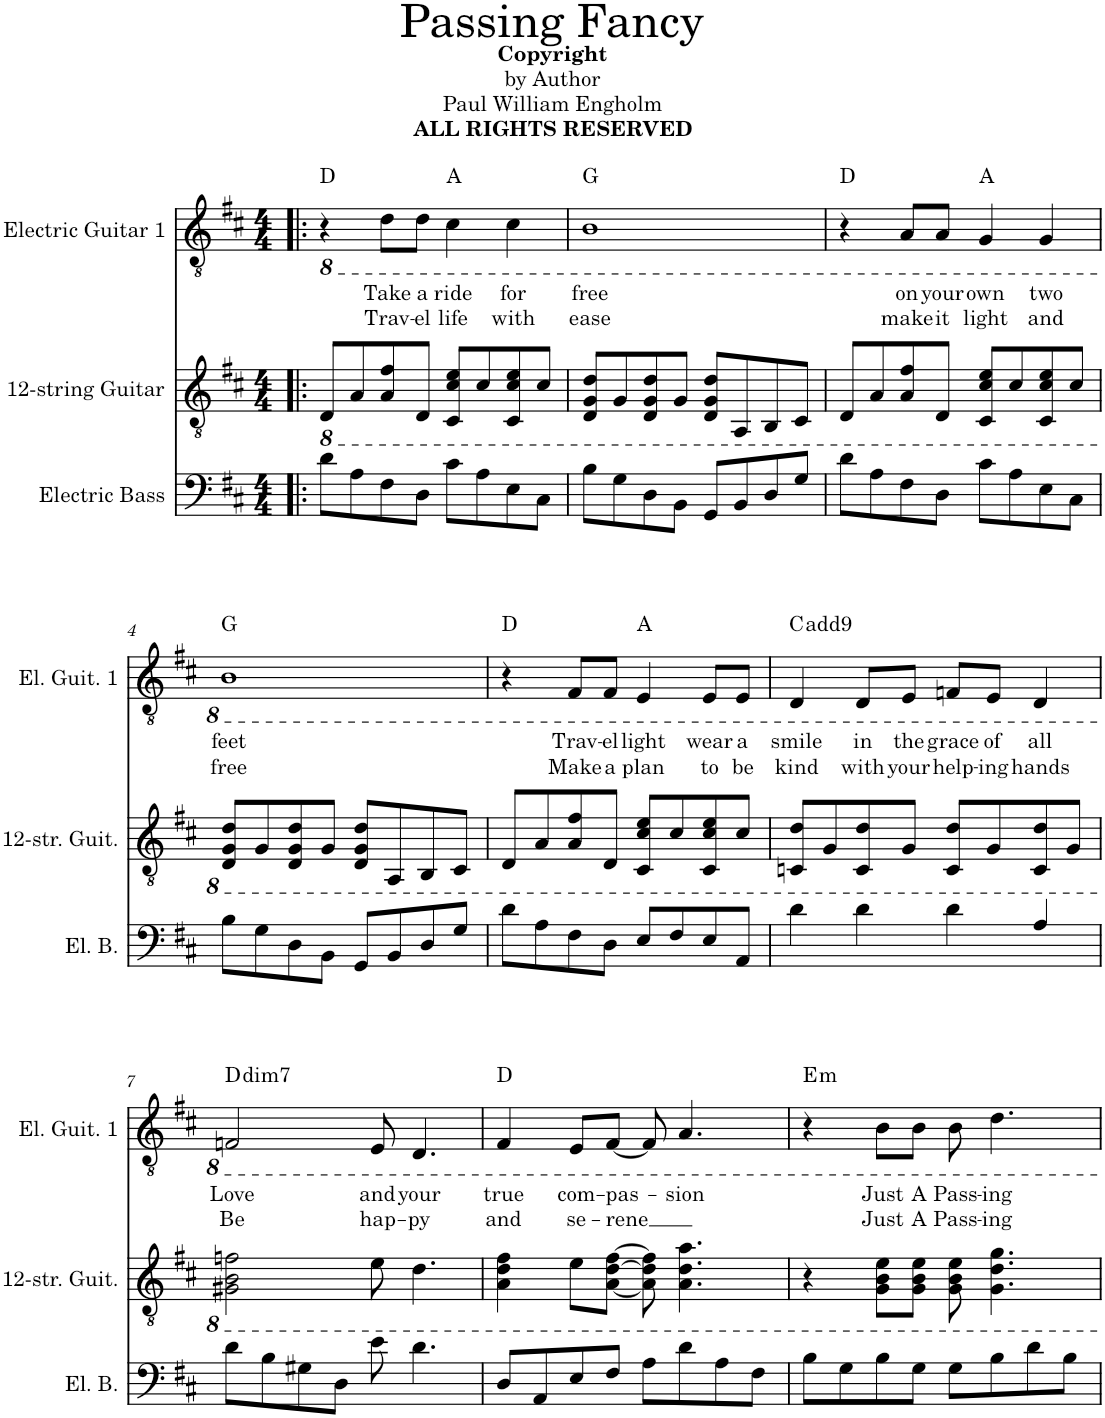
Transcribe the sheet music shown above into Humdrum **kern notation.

**kern	**kern	**kern	**text	**text	**harte
*part3	*part2	*part1	*part1	*part1	*part1
*staff3	*staff2	*staff1	*staff1	*staff1	*
*I"Electric Bass	*I"12-string Guitar	*I"Electric Guitar 1	*	*	*
*I'El. B.	*I'12-str. Guit.	*I'El. Guit. 1	*	*	*
*clefF4	*clefGv2	*clefGv2	*	*	*
*Trd7c12	*Trd-7c-12	*Trd-7c-12	*	*	*
*k[f#c#]	*k[f#c#]	*k[f#c#]	*	*	*
*M4/4	*M4/4	*M4/4	*	*	*
=1!|:	=1!|:	=1!|:	=1!|:	=1!|:	=1!|:
8d\L	8DD/L	4r	.	.	D:maj
8A\	8AA/	.	.	.	.
!	!	!	!LO:LY:b	!LO:LY:b	!
8F#\	8AA/ 8F#/	8D\L	Take	Trav-	.
!	!	!	!LO:LY:b	!LO:LY:b	!
8D\J	8DD/J	8D\J	a	-el	.
!	!	!	!LO:LY:b	!LO:LY:b	!
8c#\L	8CC#/ 8C#/ 8E/L	4C#\	ride	life	A:maj
8A\	8C#/	.	.	.	.
!	!	!	!LO:LY:b	!LO:LY:b	!
8E\	8CC#/ 8C#/ 8E/	4C#\	for	with	.
8C#\J	8C#/J	.	.	.	.
=2	=2	=2	=2	=2	=2
!	!	!	!LO:LY:b	!LO:LY:b	!
8B\L	8DD/ 8GG/ 8D/L	1BB	free	ease	G:maj
8G\	8GG/	.	.	.	.
8D\	8DD/ 8GG/ 8D/	.	.	.	.
8BB\J	8GG/J	.	.	.	.
8GG/L	8DD/ 8GG/ 8D/L	.	.	.	.
8BB/	8AAA/	.	.	.	.
8D/	8BBB/	.	.	.	.
8G/J	8CC#/J	.	.	.	.
=3	=3	=3	=3	=3	=3
8d\L	8DD/L	4r	.	.	D:maj
8A\	8AA/	.	.	.	.
!	!	!	!LO:LY:b	!LO:LY:b	!
8F#\	8AA/ 8F#/	8AA/L	on	make	.
!	!	!	!LO:LY:b	!LO:LY:b	!
8D\J	8DD/J	8AA/J	your	it	.
!	!	!	!LO:LY:b	!LO:LY:b	!
8c#\L	8CC#/ 8C#/ 8E/L	4GG/	own	light	A:maj
8A\	8C#/	.	.	.	.
!	!	!	!LO:LY:b	!LO:LY:b	!
8E\	8CC#/ 8C#/ 8E/	4GG/	two	and	.
8C#\J	8C#/J	.	.	.	.
!!LO:LB:g=z
=4	=4	=4	=4	=4	=4
!	!	!	!LO:LY:b	!LO:LY:b	!
8B\L	8DD/ 8GG/ 8D/L	1BB	feet	free	G:maj
8G\	8GG/	.	.	.	.
8D\	8DD/ 8GG/ 8D/	.	.	.	.
8BB\J	8GG/J	.	.	.	.
8GG/L	8DD/ 8GG/ 8D/L	.	.	.	.
8BB/	8AAA/	.	.	.	.
8D/	8BBB/	.	.	.	.
8G/J	8CC#/J	.	.	.	.
=5	=5	=5	=5	=5	=5
8d\L	8DD/L	4r	.	.	D:maj
8A\	8AA/	.	.	.	.
!	!	!	!LO:LY:b	!LO:LY:b	!
8F#\	8AA/ 8F#/	8FF#/L	Trav-	Make	.
!	!	!	!LO:LY:b	!LO:LY:b	!
8D\J	8DD/J	8FF#/J	-el	a	.
!	!	!	!LO:LY:b	!LO:LY:b	!
8E/L	8CC#/ 8C#/ 8E/L	4EE/	light	plan	A:maj
8F#/	8C#/	.	.	.	.
!	!	!	!LO:LY:b	!LO:LY:b	!
8E/	8CC#/ 8C#/ 8E/	8EE/L	wear	to	.
!	!	!	!LO:LY:b	!LO:LY:b	!
8AA/J	8C#/J	8EE/J	a	be	.
=6	=6	=6	=6	=6	=6
!	!	!	!LO:LY:b	!LO:LY:b	!
4d\	8CCn/ 8D/L	4DD/	smile	kind	C:maj(9)
.	8GG/	.	.	.	.
!	!	!	!LO:LY:b	!LO:LY:b	!
4d\	8CC/ 8D/	8DD/L	in	with	.
!	!	!	!LO:LY:b	!LO:LY:b	!
.	8GG/J	8EE/J	the	your	.
!	!	!	!LO:LY:b	!LO:LY:b	!
4d\	8CC/ 8D/L	8FFn/L	grace	help-	.
!	!	!	!LO:LY:b	!LO:LY:b	!
.	8GG/	8EE/J	of	-ing	.
!	!	!	!LO:LY:b	!LO:LY:b	!
4A/	8CC/ 8D/	4DD/	all	hands	.
.	8GG/J	.	.	.	.
!!LO:LB:g=z
=7	=7	=7	=7	=7	=7
!	!	!	!LO:LY:b	!LO:LY:b	!LO:H:kt=dim7
8d\L	2GG#X\ 2BB\ 2Fn\	2FFn/	Love	Be	D:dim7
8B\	.	.	.	.	.
8G#X\	.	.	.	.	.
8D\J	.	.	.	.	.
!	!	!	!LO:LY:b	!LO:LY:b	!
8e\	8E\	8EE/	and	hap-	.
!	!	!	!LO:LY:b	!LO:LY:b	!
4.d\	4.D\	4.DD/	your	-py	.
=8	=8	=8	=8	=8	=8
!	!	!	!LO:LY:b	!LO:LY:b	!
8D/L	4AA\ 4D\ 4F#\	4FF#/	true	and	D:maj
8AA/	.	.	.	.	.
!	!	!	!LO:LY:b	!LO:LY:b	!
8E/	8E\L	8EE/L	com-	se-	.
!	!	!	!LO:LY:b	!LO:LY:b	!
8F#/J	[8AA\ [8D\ [8F#\J	[8FF#/J	-pas-	-rene	.
8A\L	8AA\] 8D\] 8F#\]	8FF#/]	.	.	.
!	!	!	!LO:LY:b	!	!
8d\	4.AA\ 4.D\ 4.A\	4.AA/	-sion	.	.
8A\	.	.	.	.	.
8F#\J	.	.	.	.	.
=9	=9	=9	=9	=9	=9
!	!	!	!	!	!LO:H:kt=m
8B\L	4r	4r	.	.	E:min
8G\	.	.	.	.	.
!	!	!	!LO:LY:b	!LO:LY:b	!
8B\	8GG\ 8BB\ 8E\L	8BB\L	Just	Just	.
!	!	!	!LO:LY:b	!LO:LY:b	!
8G\J	8GG\ 8BB\ 8E\J	8BB\J	A	A	.
!	!	!	!LO:LY:b	!LO:LY:b	!
8G\L	8GG\ 8BB\ 8E\	8BB\	Pass-	Pass-	.
!	!	!	!LO:LY:b	!LO:LY:b	!
8B\	4.GG\ 4.D\ 4.G\	4.D\	-ing	-ing	.
8d\	.	.	.	.	.
8B\J	.	.	.	.	.
=	=	=	=	=	=
*-	*-	*-	*-	*-	*-
